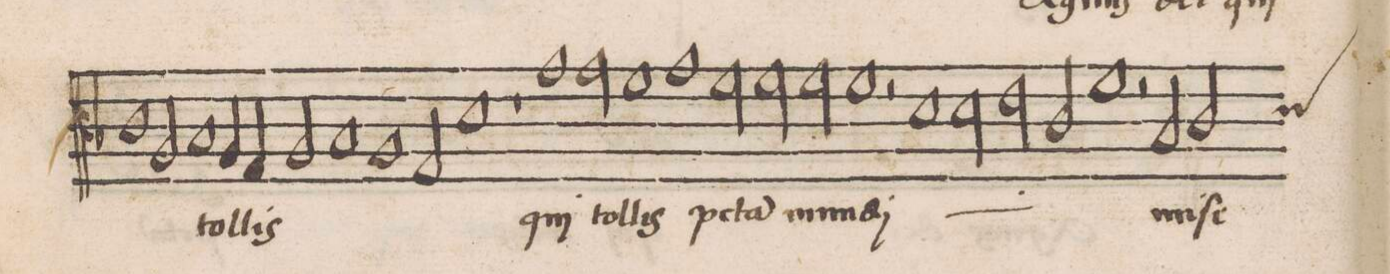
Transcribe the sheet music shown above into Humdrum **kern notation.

**kern	**text
*I"ALTVS	*
*clefC3	*
*k[b-]	*
*met(C|)	*
*M2/1	*
1c\	.
2A/	.
1B-/	tol-
=48-	=48-
4A/	-lis
4G/	.
2A/	.
1B-/	.
=49-	=49-
1A/	.
2G/	.
=50-	=50-
1d\	.
1r	.
=51-	=51-
1g\	qui
2g\	tol-
1f\	-lis
=52-	=52-
1g\	p(e)c-
2f\	-(ca)-
=53-	=53-
2f\	-ta
2f\	mun-
1f\	-di
=54-	=54-
2r	.
*	*ij
1d\	p(e)c-
2d\	-(ca)-
=55-	=55-
2e\	-ta
2c/	mun-
1f\	-di
*	*Xij
=56-	=56-
2r	.
2B-/	mi-
*custos:d	*
2c/	-ſe-
*-	*-
